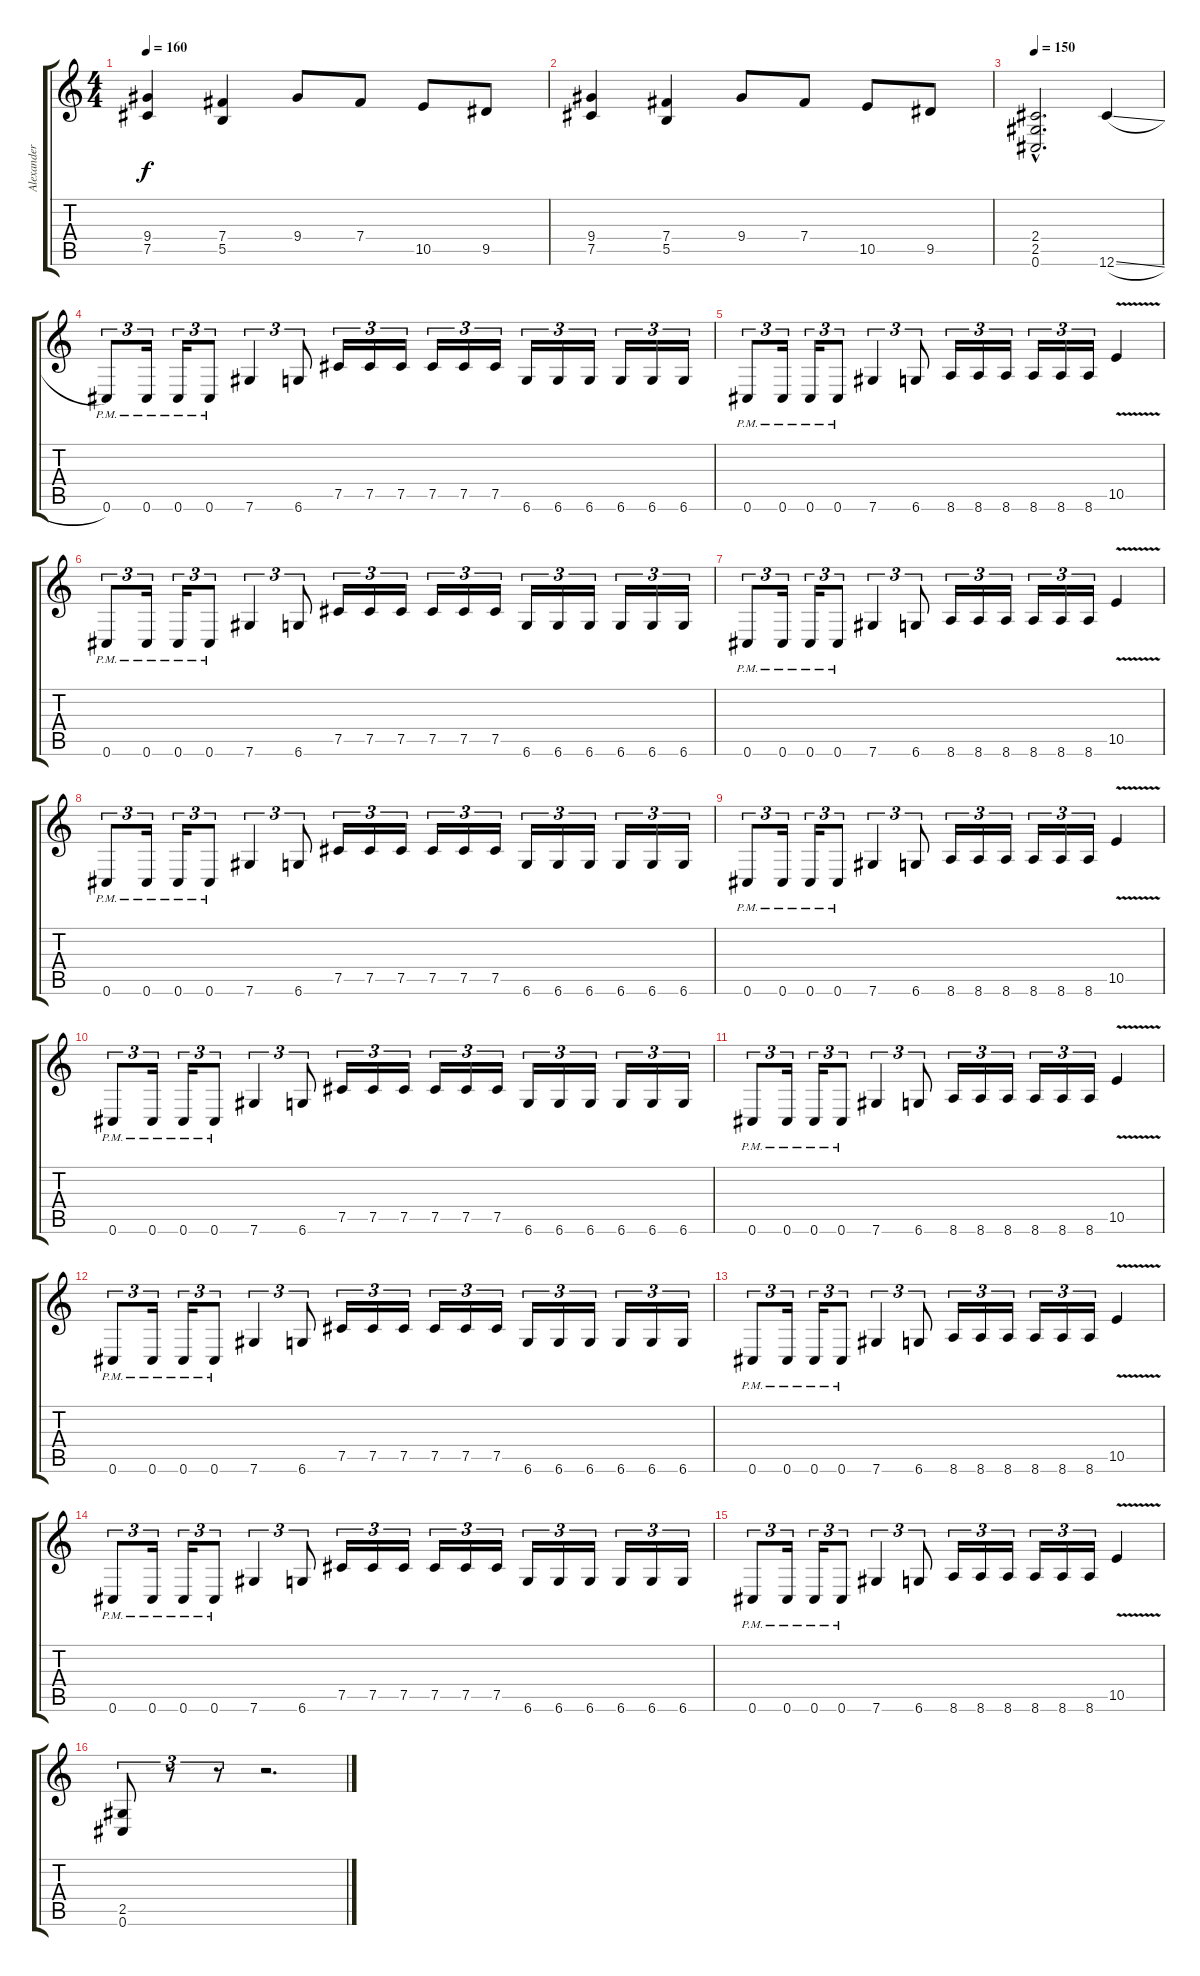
\track ("Alexander Kuoppala" "Alexander ") {instrument distortionguitar}
\staff {score tabs}
\tuning (Db4 Ab3 E3 B2 Gb2 Db2) {hide}
\ts (4 4)
\tempo 160
\clef g2
\ks c
(9.4 7.5).4{dy f} (7.4 5.5).4 9.4.8 7.4.8 10.5.8 9.5.8 |
(9.4 7.5).4 (7.4 5.5).4 9.4.8 7.4.8 10.5.8 9.5.8 |
\tempo 150
(2.4{hac} 2.5{hac} 0.6{hac}).2{d} 12.6{sl}.4 |
0.6{pm}.8{tu (3 2)} 0.6{pm}.16{tu (3 2)} 0.6{pm}.16{tu (3 2)} 0.6{pm}.8{tu (3 2)} 7.6.4{tu (3 2)} 6.6.8{tu (3 2)} 7.5.16{tu (3 2)} 7.5.16{tu (3 2)} 7.5.16{tu (3 2)} 7.5.16{tu (3 2)} 7.5.16{tu (3 2)} 7.5.16{tu (3 2)} 6.6.16{tu (3 2)} 6.6.16{tu (3 2)} 6.6.16{tu (3 2)} 6.6.16{tu (3 2)} 6.6.16{tu (3 2)} 6.6.16{tu (3 2)} |
0.6{pm}.8{tu (3 2)} 0.6{pm}.16{tu (3 2)} 0.6{pm}.16{tu (3 2)} 0.6{pm}.8{tu (3 2)} 7.6.4{tu (3 2)} 6.6.8{tu (3 2)} 8.6.16{tu (3 2)} 8.6.16{tu (3 2)} 8.6.16{tu (3 2)} 8.6.16{tu (3 2)} 8.6.16{tu (3 2)} 8.6.16{tu (3 2)} 10.5{v}.4 |
0.6{pm}.8{tu (3 2)} 0.6{pm}.16{tu (3 2)} 0.6{pm}.16{tu (3 2)} 0.6{pm}.8{tu (3 2)} 7.6.4{tu (3 2)} 6.6.8{tu (3 2)} 7.5.16{tu (3 2)} 7.5.16{tu (3 2)} 7.5.16{tu (3 2)} 7.5.16{tu (3 2)} 7.5.16{tu (3 2)} 7.5.16{tu (3 2)} 6.6.16{tu (3 2)} 6.6.16{tu (3 2)} 6.6.16{tu (3 2)} 6.6.16{tu (3 2)} 6.6.16{tu (3 2)} 6.6.16{tu (3 2)} |
0.6{pm}.8{tu (3 2)} 0.6{pm}.16{tu (3 2)} 0.6{pm}.16{tu (3 2)} 0.6{pm}.8{tu (3 2)} 7.6.4{tu (3 2)} 6.6.8{tu (3 2)} 8.6.16{tu (3 2)} 8.6.16{tu (3 2)} 8.6.16{tu (3 2)} 8.6.16{tu (3 2)} 8.6.16{tu (3 2)} 8.6.16{tu (3 2)} 10.5{v}.4 |
0.6{pm}.8{tu (3 2)} 0.6{pm}.16{tu (3 2)} 0.6{pm}.16{tu (3 2)} 0.6{pm}.8{tu (3 2)} 7.6.4{tu (3 2)} 6.6.8{tu (3 2)} 7.5.16{tu (3 2)} 7.5.16{tu (3 2)} 7.5.16{tu (3 2)} 7.5.16{tu (3 2)} 7.5.16{tu (3 2)} 7.5.16{tu (3 2)} 6.6.16{tu (3 2)} 6.6.16{tu (3 2)} 6.6.16{tu (3 2)} 6.6.16{tu (3 2)} 6.6.16{tu (3 2)} 6.6.16{tu (3 2)} |
0.6{pm}.8{tu (3 2)} 0.6{pm}.16{tu (3 2)} 0.6{pm}.16{tu (3 2)} 0.6{pm}.8{tu (3 2)} 7.6.4{tu (3 2)} 6.6.8{tu (3 2)} 8.6.16{tu (3 2)} 8.6.16{tu (3 2)} 8.6.16{tu (3 2)} 8.6.16{tu (3 2)} 8.6.16{tu (3 2)} 8.6.16{tu (3 2)} 10.5{v}.4 |
0.6{pm}.8{tu (3 2)} 0.6{pm}.16{tu (3 2)} 0.6{pm}.16{tu (3 2)} 0.6{pm}.8{tu (3 2)} 7.6.4{tu (3 2)} 6.6.8{tu (3 2)} 7.5.16{tu (3 2)} 7.5.16{tu (3 2)} 7.5.16{tu (3 2)} 7.5.16{tu (3 2)} 7.5.16{tu (3 2)} 7.5.16{tu (3 2)} 6.6.16{tu (3 2)} 6.6.16{tu (3 2)} 6.6.16{tu (3 2)} 6.6.16{tu (3 2)} 6.6.16{tu (3 2)} 6.6.16{tu (3 2)} |
0.6{pm}.8{tu (3 2)} 0.6{pm}.16{tu (3 2)} 0.6{pm}.16{tu (3 2)} 0.6{pm}.8{tu (3 2)} 7.6.4{tu (3 2)} 6.6.8{tu (3 2)} 8.6.16{tu (3 2)} 8.6.16{tu (3 2)} 8.6.16{tu (3 2)} 8.6.16{tu (3 2)} 8.6.16{tu (3 2)} 8.6.16{tu (3 2)} 10.5{v}.4 |
0.6{pm}.8{tu (3 2)} 0.6{pm}.16{tu (3 2)} 0.6{pm}.16{tu (3 2)} 0.6{pm}.8{tu (3 2)} 7.6.4{tu (3 2)} 6.6.8{tu (3 2)} 7.5.16{tu (3 2)} 7.5.16{tu (3 2)} 7.5.16{tu (3 2)} 7.5.16{tu (3 2)} 7.5.16{tu (3 2)} 7.5.16{tu (3 2)} 6.6.16{tu (3 2)} 6.6.16{tu (3 2)} 6.6.16{tu (3 2)} 6.6.16{tu (3 2)} 6.6.16{tu (3 2)} 6.6.16{tu (3 2)} |
0.6{pm}.8{tu (3 2)} 0.6{pm}.16{tu (3 2)} 0.6{pm}.16{tu (3 2)} 0.6{pm}.8{tu (3 2)} 7.6.4{tu (3 2)} 6.6.8{tu (3 2)} 8.6.16{tu (3 2)} 8.6.16{tu (3 2)} 8.6.16{tu (3 2)} 8.6.16{tu (3 2)} 8.6.16{tu (3 2)} 8.6.16{tu (3 2)} 10.5{v}.4 |
0.6{pm}.8{tu (3 2)} 0.6{pm}.16{tu (3 2)} 0.6{pm}.16{tu (3 2)} 0.6{pm}.8{tu (3 2)} 7.6.4{tu (3 2)} 6.6.8{tu (3 2)} 7.5.16{tu (3 2)} 7.5.16{tu (3 2)} 7.5.16{tu (3 2)} 7.5.16{tu (3 2)} 7.5.16{tu (3 2)} 7.5.16{tu (3 2)} 6.6.16{tu (3 2)} 6.6.16{tu (3 2)} 6.6.16{tu (3 2)} 6.6.16{tu (3 2)} 6.6.16{tu (3 2)} 6.6.16{tu (3 2)} |
0.6{pm}.8{tu (3 2)} 0.6{pm}.16{tu (3 2)} 0.6{pm}.16{tu (3 2)} 0.6{pm}.8{tu (3 2)} 7.6.4{tu (3 2)} 6.6.8{tu (3 2)} 8.6.16{tu (3 2)} 8.6.16{tu (3 2)} 8.6.16{tu (3 2)} 8.6.16{tu (3 2)} 8.6.16{tu (3 2)} 8.6.16{tu (3 2)} 10.5{v}.4 |
(2.5 0.6).8{tu (3 2)} r.8{tu (3 2)} r.8{tu (3 2)} r.2{d}
